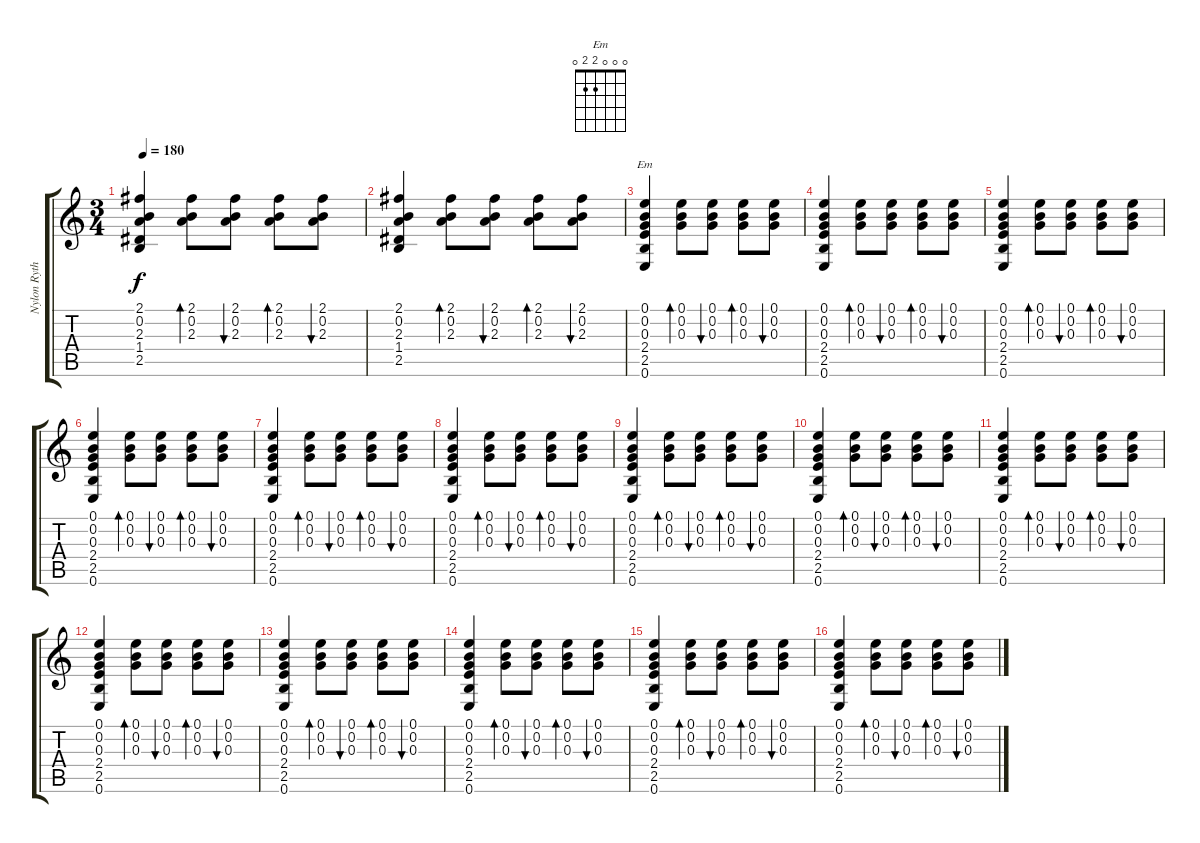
\track ("Nylon Rythm" "Nylon Ryth") {instrument acousticguitarnylon}
\staff {score tabs}
\tuning (E4 B3 G3 D3 A2 E2) {hide}
\chord ("Em" 0 0 0 2 2 0)
\ts (3 4)
\tempo 180
\clef g2
\ks c
(2.1 0.2 2.3 1.4 2.5).4{dy f} (2.1 0.2 2.3).8{bd 240} (2.1 0.2 2.3).8{bu 240} (2.1 0.2 2.3).8{bd 240} (2.1 0.2 2.3).8{bu 240} |
(2.1 0.2 2.3 1.4 2.5).4 (2.1 0.2 2.3).8{bd 240} (2.1 0.2 2.3).8{bu 240} (2.1 0.2 2.3).8{bd 240} (2.1 0.2 2.3).8{bu 240} |
(0.1 0.2 0.3 2.4 2.5 0.6).4{ch "Em"} (0.1 0.2 0.3).8{bd 240} (0.1 0.2 0.3).8{bu 240} (0.1 0.2 0.3).8{bd 240} (0.1 0.2 0.3).8{bu 240} |
(0.1 0.2 0.3 2.4 2.5 0.6).4 (0.1 0.2 0.3).8{bd 240} (0.1 0.2 0.3).8{bu 240} (0.1 0.2 0.3).8{bd 240} (0.1 0.2 0.3).8{bu 240} |
(0.1 0.2 0.3 2.4 2.5 0.6).4 (0.1 0.2 0.3).8{bd 240} (0.1 0.2 0.3).8{bu 240} (0.1 0.2 0.3).8{bd 240} (0.1 0.2 0.3).8{bu 240} |
(0.1 0.2 0.3 2.4 2.5 0.6).4 (0.1 0.2 0.3).8{bd 240} (0.1 0.2 0.3).8{bu 240} (0.1 0.2 0.3).8{bd 240} (0.1 0.2 0.3).8{bu 240} |
(0.1 0.2 0.3 2.4 2.5 0.6).4 (0.1 0.2 0.3).8{bd 240} (0.1 0.2 0.3).8{bu 240} (0.1 0.2 0.3).8{bd 240} (0.1 0.2 0.3).8{bu 240} |
(0.1 0.2 0.3 2.4 2.5 0.6).4 (0.1 0.2 0.3).8{bd 240} (0.1 0.2 0.3).8{bu 240} (0.1 0.2 0.3).8{bd 240} (0.1 0.2 0.3).8{bu 240} |
(0.1 0.2 0.3 2.4 2.5 0.6).4 (0.1 0.2 0.3).8{bd 240} (0.1 0.2 0.3).8{bu 240} (0.1 0.2 0.3).8{bd 240} (0.1 0.2 0.3).8{bu 240} |
(0.1 0.2 0.3 2.4 2.5 0.6).4 (0.1 0.2 0.3).8{bd 240} (0.1 0.2 0.3).8{bu 240} (0.1 0.2 0.3).8{bd 240} (0.1 0.2 0.3).8{bu 240} |
(0.1 0.2 0.3 2.4 2.5 0.6).4 (0.1 0.2 0.3).8{bd 240} (0.1 0.2 0.3).8{bu 240} (0.1 0.2 0.3).8{bd 240} (0.1 0.2 0.3).8{bu 240} |
(0.1 0.2 0.3 2.4 2.5 0.6).4 (0.1 0.2 0.3).8{bd 240} (0.1 0.2 0.3).8{bu 240} (0.1 0.2 0.3).8{bd 240} (0.1 0.2 0.3).8{bu 240} |
(0.1 0.2 0.3 2.4 2.5 0.6).4 (0.1 0.2 0.3).8{bd 240} (0.1 0.2 0.3).8{bu 240} (0.1 0.2 0.3).8{bd 240} (0.1 0.2 0.3).8{bu 240} |
(0.1 0.2 0.3 2.4 2.5 0.6).4 (0.1 0.2 0.3).8{bd 240} (0.1 0.2 0.3).8{bu 240} (0.1 0.2 0.3).8{bd 240} (0.1 0.2 0.3).8{bu 240} |
(0.1 0.2 0.3 2.4 2.5 0.6).4 (0.1 0.2 0.3).8{bd 240} (0.1 0.2 0.3).8{bu 240} (0.1 0.2 0.3).8{bd 240} (0.1 0.2 0.3).8{bu 240} |
(0.1 0.2 0.3 2.4 2.5 0.6).4 (0.1 0.2 0.3).8{bd 240} (0.1 0.2 0.3).8{bu 240} (0.1 0.2 0.3).8{bd 240} (0.1 0.2 0.3).8{bu 240}
